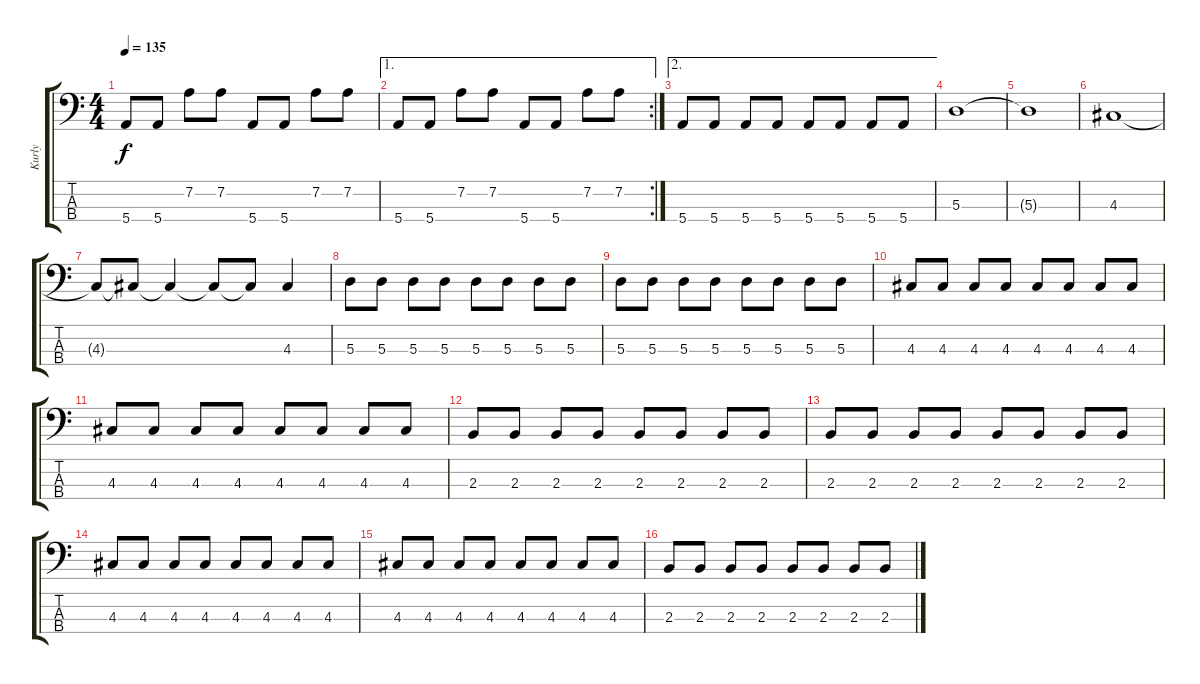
\track ("Kurly" "Kurly") {instrument electricbasspick}
\staff {score tabs}
\tuning (G2 D2 A1 E1) {hide}
\ts (4 4)
\tempo 135
\clef f4
\ks c
5.4.8{dy f} 5.4.8 7.2.8 7.2.8 5.4.8 5.4.8 7.2.8 7.2.8 |
\ae 1
\rc 2
5.4.8 5.4.8 7.2.8 7.2.8 5.4.8 5.4.8 7.2.8 7.2.8 |
\ae 2
5.4.8 5.4.8 5.4.8 5.4.8 5.4.8 5.4.8 5.4.8 5.4.8 |
5.3.1{instrument tremolostrings} |
5.3{t}.1 |
4.3.1 |
4.3{t}.8 4.3{t}.8 4.3{t}.4 4.3{t}.8 4.3{t}.8 4.3.4{instrument electricbasspick} |
5.3.8 5.3.8 5.3.8 5.3.8 5.3.8 5.3.8 5.3.8 5.3.8 |
5.3.8 5.3.8 5.3.8 5.3.8 5.3.8 5.3.8 5.3.8 5.3.8 |
4.3.8 4.3.8 4.3.8 4.3.8 4.3.8 4.3.8 4.3.8 4.3.8 |
4.3.8 4.3.8 4.3.8 4.3.8 4.3.8 4.3.8 4.3.8 4.3.8 |
2.3.8 2.3.8 2.3.8 2.3.8 2.3.8 2.3.8 2.3.8 2.3.8 |
2.3.8 2.3.8 2.3.8 2.3.8 2.3.8 2.3.8 2.3.8 2.3.8 |
4.3.8 4.3.8 4.3.8 4.3.8 4.3.8 4.3.8 4.3.8 4.3.8 |
4.3.8 4.3.8 4.3.8 4.3.8 4.3.8 4.3.8 4.3.8 4.3.8 |
2.3.8 2.3.8 2.3.8 2.3.8 2.3.8 2.3.8 2.3.8 2.3.8
